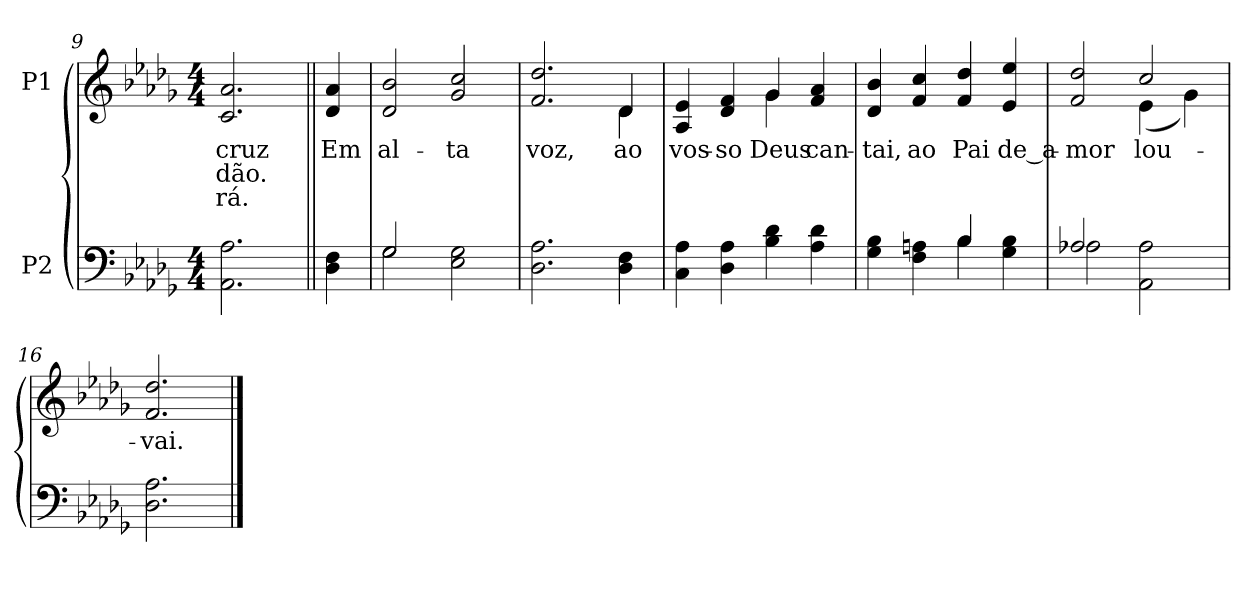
**kern	**kern	**text	**text	**text
*part2	*part1	*part1	*part1	*part1
*staff2	*staff1	*staff1	*staff1	*staff1
*I"P2	*I"P1	*	*	*
*clefF4	*clefG2	*	*	*
*k[b-e-a-d-g-]	*k[b-e-a-d-g-]	*	*	*
*D-:	*D-:	*	*	*
*M4/4	*M4/4	*	*	*
=9	=9	=9	=9	=9
!	!	!LO:LY:b:color=#000000	!LO:LY:b:color=#000000	!LO:LY:b:color=#000000
2.AA-i\ 2.A-i	2.ci/ 2.a-i	cruz	-dão.	-rá.
!!LO:LB:g=z
=10||	=10||	=10||	=10||	=10||
!	!	!LO:LY:b:color=#000000	!	!
4D-i\ 4Fi	4d-i/ 4a-i	Em	.	.
=11	=11	=11	=11	=11
*^	*	*	*	*
!	!	!	!LO:LY:b:color=#000000	!	!
2G-i/	2G-i\	2d-i/ 2b-i	al-	.	.
!	!	!	!LO:LY:b:color=#000000	!	!
2E-i\ 2G-i	2ryy	2g-i/ 2cci	-ta	.	.
*v	*v	*	*	*	*
=12	=12	=12	=12	=12
*^	*	*	*	*
!	!	!	!LO:LY:b:color=#000000	!	!
*v	*v	*^	*	*	*
2.D-i\ 2.A-i	2.fi/ 2.dd-i	2.ryy	voz,	.	.
!	!	!	!LO:LY:b:color=#000000	!	!
4D-i\ 4Fi	4d-i/	4d-i\	ao	.	.
=13	=13	=13	=13	=13	=13
!	!	!	!LO:LY:b:color=#000000	!	!
4Ci\ 4A-i	4A-i/ 4e-i	2ryy	vos-	.	.
!	!	!	!LO:LY:b:color=#000000	!	!
4D-i\ 4A-i	4d-i/ 4fi	.	-so	.	.
!	!	!	!LO:LY:b:color=#000000	!	!
4B-i\ 4d-i	4g-i/	4g-i\	Deus	.	.
!	!	!	!LO:LY:b:color=#000000	!	!
4A-i\ 4d-i	4fi/ 4a-i	4ryy	can-	.	.
*	*v	*v	*	*	*
!!LO:LB:g=z
=14	=14	=14	=14	=14
*^	*	*	*	*
*	*	*^	*	*	*
!	!	!	!	!LO:LY:b:color=#000000	!	!
*	*	*v	*v	*	*	*
4G-i\ 4B-i	2ryy	4d-i/ 4b-i	-tai,	.	.
!	!	!	!LO:LY:b:color=#000000	!	!
4Fi\ 4Ani	.	4fi/ 4cci	ao	.	.
!	!	!	!LO:LY:b:color=#000000	!	!
4B-i/	4B-i\	4fi/ 4dd-i	Pai	.	.
!	!	!	!LO:LY:b:color=#000000	!	!
4G-i\ 4B-i	4ryy	4e-i/ 4ee-i	de_a-	.	.
=15	=15	=15	=15	=15	=15
!	!	!	!LO:LY:b:color=#000000	!	!
*	*	*^	*	*	*
2A-Xi/	2A-i\	2fi/ 2dd-i	2ryy	-mor	.	.
!	!	!	!	!LO:LY:b:color=#000000	!	!
2AA-i\ 2A-i	2ryy	2cci/	(4e-i\	lou-	.	.
.	.	.	4g-i\)	.	.	.
*v	*v	*	*	*	*	*
*	*v	*v	*	*	*
=16	=16	=16	=16	=16
*	*^	*	*	*
!	!	!	!LO:LY:b:color=#000000	!	!
*	*v	*v	*	*	*
2.D-i\ 2.A-i	2.fi/ 2.dd-i	-vai.	.	.
==	==	==	==	==
*-	*-	*-	*-	*-
